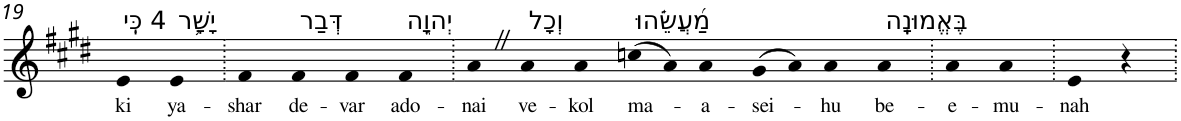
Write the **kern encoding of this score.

**kern	**text
*part1	*part1
*staff1	*staff1
*I"Piano	*
*I'Pno	*
!!LO:PB:g=z
*clefG2	*
*k[f#c#g#d#]	*
*E:	*
=19	=19
!LO:TX:a:t=4 כִּֽי	!
!	!LO:LY:b
4e	ki
!LO:TX:a:t=יָשָׁ֥ר	!
!	!LO:LY:b
4e	ya-
=20.	=20.
!	!LO:LY:b
4f#	-shar
!LO:TX:a:t=דְּבַר	!
!	!LO:LY:b
4f#	de-
!	!LO:LY:b
4f#	-var
!LO:TX:a:t=יְהוָ֑ה	!
!	!LO:LY:b
4f#	ado-
=21.	=21.
!	!LO:LY:b
4aZ	-nai
!LO:TX:a:t=וְכָל	!
!	!LO:LY:b
4a	ve-
!	!LO:LY:b
4a	-kol
!LO:TX:a:t=מַ֝עֲשֵׂ֗הוּ	!
!	!LO:LY:b
(>8ccn	ma-
8a)	.
!	!LO:LY:b
4a	-a-
!	!LO:LY:b
(>8g#	-sei-
8a)	.
!	!LO:LY:b
4a	-hu
!LO:TX:a:t=בֶּאֱמוּנָֽה	!
!	!LO:LY:b
4a	be-
=22.	=22.
!	!LO:LY:b
4a	-e-
!	!LO:LY:b
4a	-mu-
=23.	=23.
!	!LO:LY:b
4e	-nah
4r	.
=.	=.
*-	*-
